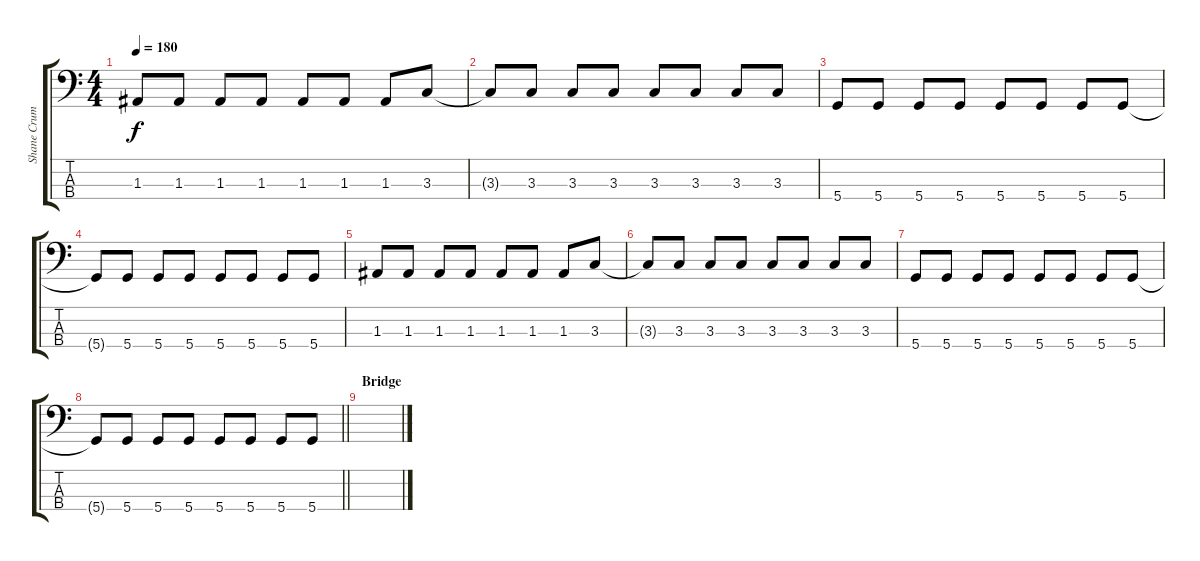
\track ("Shane Crump - Bass" "Shane Crum") {instrument electricbassfinger}
\staff {score tabs}
\tuning (G2 D2 A1 D1) {hide}
\ts (4 4)
\tempo 180
\clef f4
\ks c
1.3.8{dy f} 1.3.8 1.3.8 1.3.8 1.3.8 1.3.8 1.3.8 3.3.8 |
3.3{t}.8 3.3.8 3.3.8 3.3.8 3.3.8 3.3.8 3.3.8 3.3.8 |
5.4.8 5.4.8 5.4.8 5.4.8 5.4.8 5.4.8 5.4.8 5.4.8 |
5.4{t}.8 5.4.8 5.4.8 5.4.8 5.4.8 5.4.8 5.4.8 5.4.8 |
1.3.8 1.3.8 1.3.8 1.3.8 1.3.8 1.3.8 1.3.8 3.3.8 |
3.3{t}.8 3.3.8 3.3.8 3.3.8 3.3.8 3.3.8 3.3.8 3.3.8 |
5.4.8 5.4.8 5.4.8 5.4.8 5.4.8 5.4.8 5.4.8 5.4.8 |
\barLineRight lightlight
5.4{t}.8 5.4.8 5.4.8 5.4.8 5.4.8 5.4.8 5.4.8 5.4.8 |
\section ("" "Bridge")
